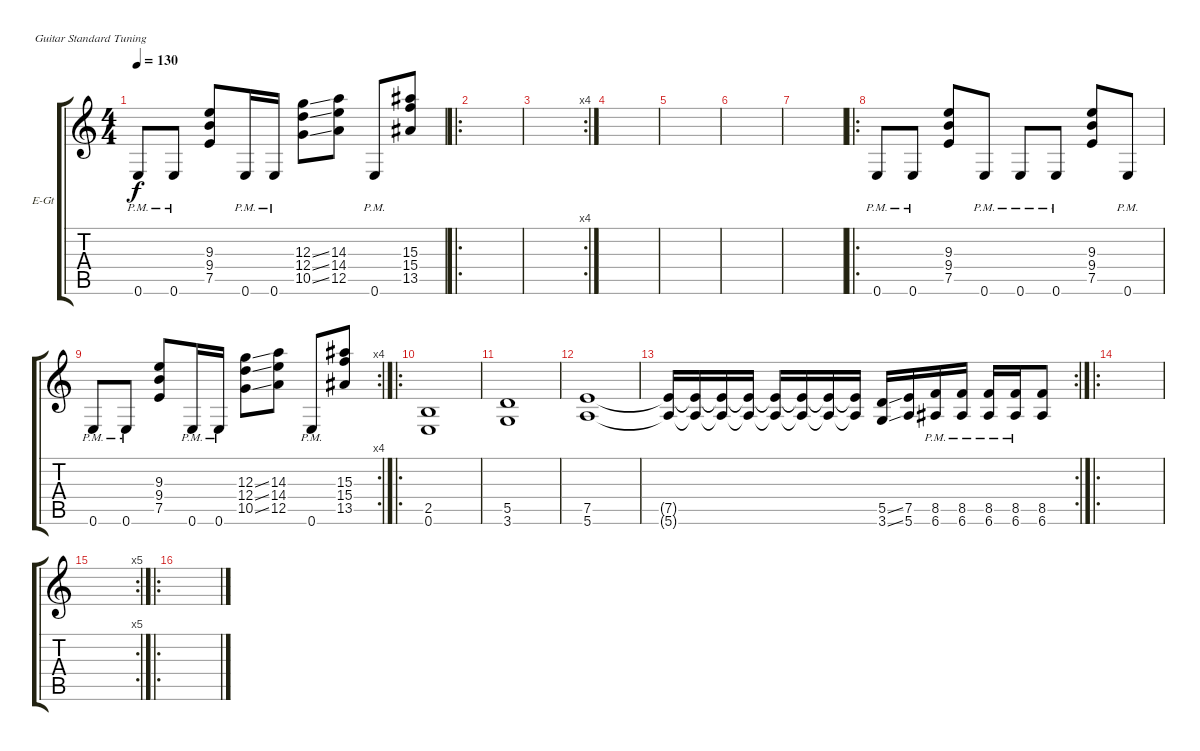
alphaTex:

\bracketExtendMode groupsimilarinstruments
\firstSystemTrackNameOrientation horizontal
\otherSystemsTrackNameOrientation horizontal
\track ("Distortion guitar" "E-Gt") {instrument distortionguitar}
\staff {score tabs}
\tuning (E4 B3 G3 D3 A2 E2)
\ts (4 4)
\tempo 130
\clef g2
\ks c
0.6{pm}.8{dy f} 0.6{pm}.8 (9.3 9.4 7.5).8 0.6{pm}.16 0.6{pm}.16 (12.3{ss} 12.4{ss} 10.5{ss}).8 (14.3 14.4 12.5).8 0.6{pm}.8 (15.3 15.4 13.5).8 |
\ro
|
\rc 4
|
|
|
|
|
\ro
0.6{pm}.8 0.6{pm}.8 (9.3 9.4 7.5).8 0.6{pm}.8 0.6{pm}.8 0.6{pm}.8 (9.3 9.4 7.5).8 0.6{pm}.8 |
\rc 4
0.6{pm}.8 0.6{pm}.8 (9.3 9.4 7.5).8 0.6{pm}.16 0.6{pm}.16 (12.3{ss} 12.4{ss} 10.5{ss}).8 (14.3 14.4 12.5).8 0.6{pm}.8 (15.3 15.4 13.5).8 |
\ro
(2.5 0.6).1 |
(5.5 3.6).1 |
(7.5 5.6).1 |
\rc 2
(5.6{t} 7.5{t}).16 (5.6{t} 7.5{t}).16 (5.6{t} 7.5{t}).16 (5.6{t} 7.5{t}).16 (5.6{t} 7.5{t}).16 (5.6{t} 7.5{t}).16 (7.5{t} 5.6{t}).16 (7.5{t} 5.6{t}).16 (5.5{ss} 3.6{ss}).16 (7.5 5.6).16 (8.5{pm} 6.6{pm}).16 (8.5{pm} 6.6{pm}).16 (8.5{pm} 6.6{pm}).16 (8.5{pm} 6.6{pm}).16 (8.5 6.6).8 |
\ro
|
\rc 5
|
\ro
